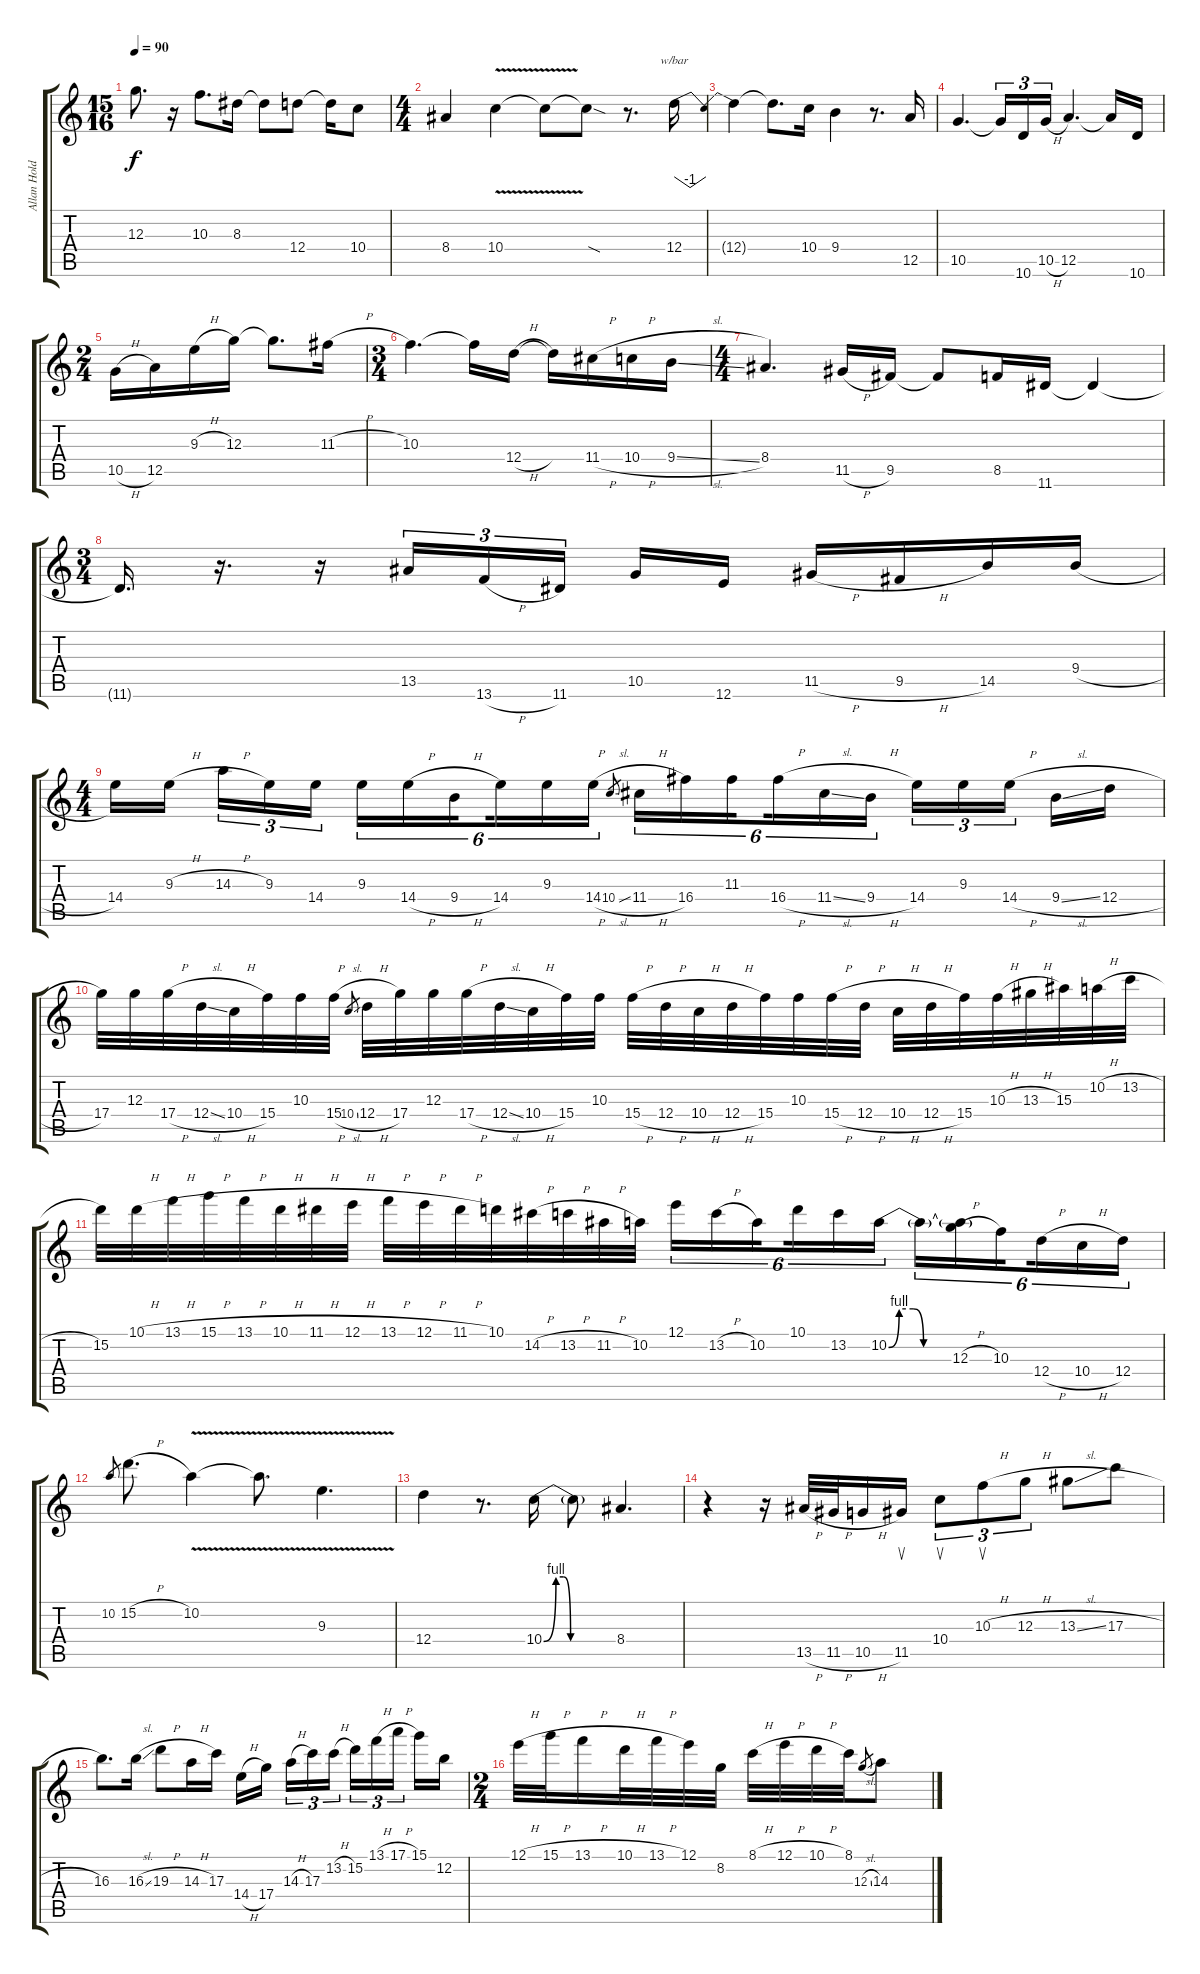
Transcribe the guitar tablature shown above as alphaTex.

\track ("Allan Holdsworth" "Allan Hold") {instrument overdrivenguitar}
\staff {score tabs}
\tuning (E4 B3 G3 D3 A2 E2) {hide}
\ts (15 16)
\tempo 90
\clef g2
\ks c
12.3{t}.8{d dy f} r.16 10.3.8{d} 8.3.16 8.3{t}.8 12.4.8 12.4{t}.16 10.4.8 |
\ts (4 4)
8.4.4 10.4{v}.4 10.4{t}.8 10.4{sod t}.8 r.8{d} 12.4.16{tbe (dip default 0 0 30 -4 60 0)} |
12.4{t}.4 12.4{t}.8{d} 10.4.16 9.4.4 r.8{d} 12.5.16 |
10.5.4{d} 10.5{t}.16{tu (3 2)} 10.6.16{tu (3 2)} 10.5{h}.16{tu (3 2)} 12.5.4{d} 12.5{t}.16 10.6.16 |
\ts (2 4)
10.5{h}.16 12.5.16 9.3{h}.16 12.3.16 12.3{t}.8{d} 11.3{h}.16 |
\ts (3 4)
10.3.4{d} 10.3{t}.16 12.4{h}.16 12.4{t}.16 11.4{h}.16 10.4{h}.16 9.4{sl}.16 |
\ts (4 4)
8.4.4{d} 11.5{h}.16 9.5.16 9.5{t}.8 8.5.16 11.6.16 11.6{t}.4 |
\ts (3 4)
11.6{t}.16{d} r.16{d} r.16 13.5.16{tu (3 2)} 13.6{h}.16{tu (3 2)} 11.6.16{tu (3 2) beam splitsecondary} 10.5.16 12.6.16 11.5{h}.16 9.5{h}.16 14.5.16 9.4{h}.16 |
\ts (4 4)
14.4.16 9.3{h}.16{beam splitsecondary} 14.3{h}.16{tu (3 2)} 9.3.16{tu (3 2)} 14.4.16{tu (3 2)} 9.3.16{tu (6 4)} 14.4{h}.16{tu (6 4)} 9.4{h}.16{tu (6 4) beam splitsecondary} 14.4.16{tu (6 4)} 9.3.16{tu (6 4)} 14.4{h}.16{tu (6 4)} 10.4{sl}.8{gr} 11.4{h}.16{tu (6 4)} 16.4.16{tu (6 4)} 11.3.16{tu (6 4) beam splitsecondary} 16.4{h}.16{tu (6 4)} 11.4{sl}.16{tu (6 4)} 9.4{h}.16{tu (6 4)} 14.4.16{tu (3 2)} 9.3.16{tu (3 2)} 14.4{h}.16{tu (3 2) beam splitsecondary} 9.4{sl}.16 12.4{h}.16 |
17.4.32 12.3.32 17.4{h}.32 12.4{sl}.32 10.4{h}.32 15.4.32 10.3.32 15.4{h}.32 10.4{sl}.8{gr} 12.4{h}.32 17.4.32 12.3.32 17.4{h}.32 12.4{sl}.32 10.4{h}.32 15.4.32 10.3.32 15.4{h}.32 12.4{h}.32 10.4{h}.32 12.4{h}.32 15.4.32 10.3.32 15.4{h}.32 12.4{h}.32 10.4{h}.32 12.4{h}.32 15.4.32 10.3{h}.32 13.3{h}.32 15.3.32 10.2{h}.32 13.2{h}.32 |
15.2.32 10.1{h}.32 13.1{h}.32 15.1{h}.32 13.1{h}.32 10.1{h}.32 11.1{h}.32 12.1{h}.32 13.1{h}.32 12.1{h}.32 11.1{h}.32 10.1.32 14.2{h}.32 13.2{h}.32 11.2{h}.32 10.2.32 12.1.16{tu (6 4)} 13.2{h}.16{tu (6 4)} 10.2.16{tu (6 4) beam splitsecondary} 10.1.16{tu (6 4)} 13.2.16{tu (6 4)} 10.2{be (custom 0 0 6 4 14 4 20 0 60 0)}.16{tu (6 4)} 10.2{t}.16{tu (6 4)} (10.2{t} 12.3{h}).16{tu (6 4)} 10.3.16{tu (6 4) beam splitsecondary} 12.4{h}.16{tu (6 4)} 10.4{h}.16{tu (6 4)} 12.4.16{tu (6 4)} |
10.2.8{gr} 15.2{h}.8{d} 10.2{v}.4 10.2{t}.8{d} 9.3{v}.4{d} |
12.4.4 r.8{d} 10.4{be (custom 0 0 10 4 16 4 22 0 60 0)}.16 10.4{t}.8 8.4.4{d} |
r.4 r.16 13.5{h}.32 11.5{h}.32 10.5{h}.16 11.5.16{su} 10.4.8{su tu (3 2)} 10.3{h}.8{su tu (3 2)} 12.3{h}.8{tu (3 2)} 13.3{sl}.8 17.3{h}.8 |
16.3.8{d} 16.3{sl}.16 19.3{h}.8 14.3{h}.16 17.3.16 14.4{h}.16 17.4.16{beam splitsecondary} 14.3{h}.16{tu (3 2)} 17.3.16{tu (3 2)} 13.2{h}.16{tu (3 2)} 15.2.16{tu (3 2)} 13.1{h}.16{tu (3 2)} 17.1{h}.16{tu (3 2) beam splitsecondary} 15.1.16 12.2.16 |
\ts (2 4)
12.1{h}.32 15.1{h}.32 13.1{h}.16 10.1{h}.32 13.1{h}.32 12.1.32 8.2.32 8.1{h}.32 12.1{h}.32 10.1{h}.32 8.1.32 12.3{sl}.8{gr} 14.3.8
